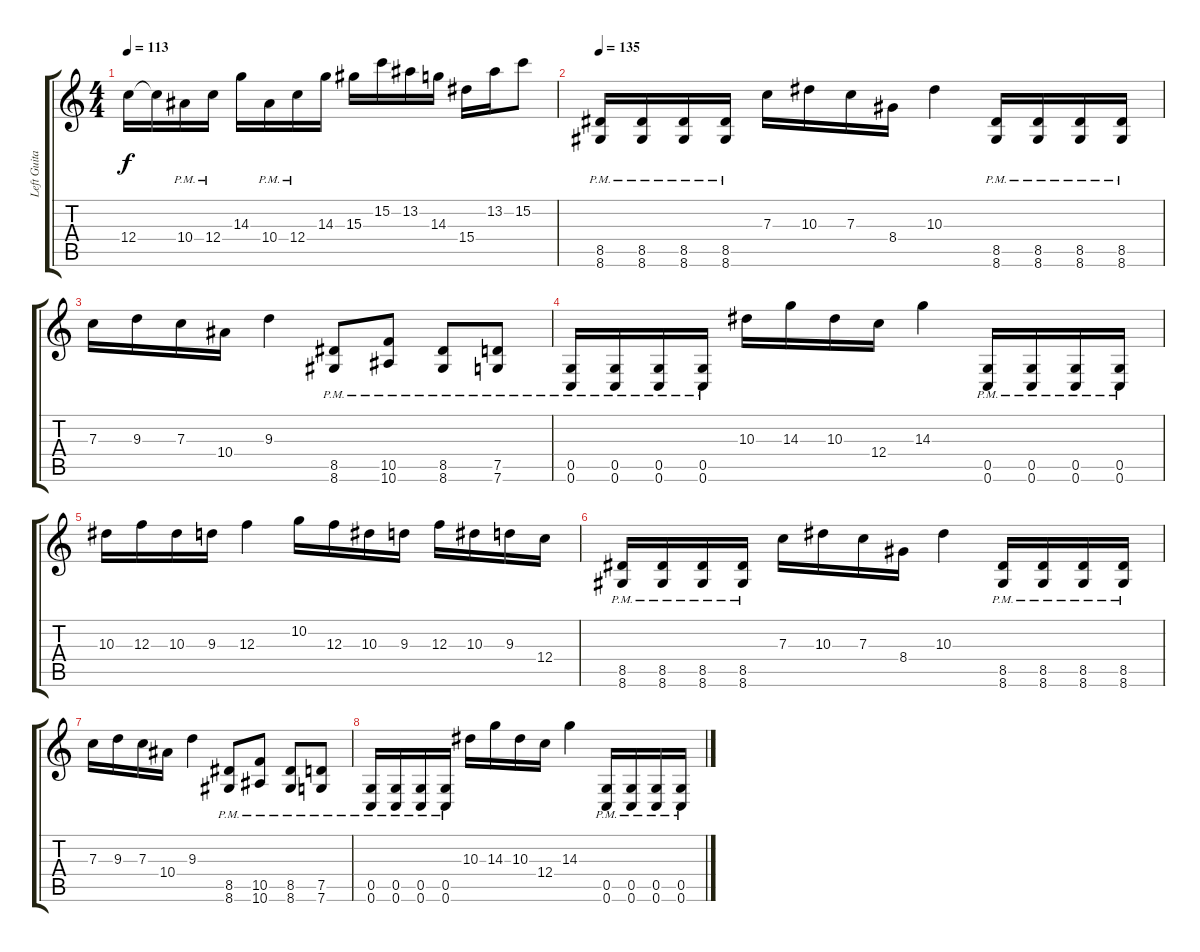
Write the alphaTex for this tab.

\track ("Left Guitar" "Left Guita") {instrument distortionguitar}
\staff {score tabs}
\tuning (D4 A3 F3 C3 G2 C2) {hide}
\ts (4 4)
\tempo 113
\clef g2
\ks c
12.4.16{dy f} 12.4{t}.16 10.4{pm}.16 12.4{pm}.16 14.3.16 10.4{pm}.16 12.4{pm}.16 14.3.16 15.3.16 15.2.16 13.2.16 14.3.16 15.4.16 13.2.16 15.2.8 |
\tempo 135
(8.5{pm} 8.6{pm}).16 (8.5{pm} 8.6{pm}).16 (8.5{pm} 8.6{pm}).16 (8.5{pm} 8.6{pm}).16 7.3.16 10.3.16 7.3.16 8.4.16 10.3.4 (8.5{pm} 8.6{pm}).16 (8.5{pm} 8.6{pm}).16 (8.5{pm} 8.6{pm}).16 (8.5{pm} 8.6{pm}).16 |
7.3.16 9.3.16 7.3.16 10.4.16 9.3.4 (8.5{pm} 8.6{pm}).8 (10.5{pm} 10.6{pm}).8 (8.5{pm} 8.6{pm}).8 (7.5{pm} 7.6{pm}).8 |
(0.5{pm} 0.6{pm}).16 (0.5{pm} 0.6{pm}).16 (0.5{pm} 0.6{pm}).16 (0.5{pm} 0.6{pm}).16 10.3.16 14.3.16 10.3.16 12.4.16 14.3.4 (0.5{pm} 0.6{pm}).16 (0.5{pm} 0.6{pm}).16 (0.5{pm} 0.6{pm}).16 (0.5{pm} 0.6{pm}).16 |
10.3.16 12.3.16 10.3.16 9.3.16 12.3.4 10.2.16 12.3.16 10.3.16 9.3.16 12.3.16 10.3.16 9.3.16 12.4.16 |
(8.5{pm} 8.6{pm}).16 (8.5{pm} 8.6{pm}).16 (8.5{pm} 8.6{pm}).16 (8.5{pm} 8.6{pm}).16 7.3.16 10.3.16 7.3.16 8.4.16 10.3.4 (8.5{pm} 8.6{pm}).16 (8.5{pm} 8.6{pm}).16 (8.5{pm} 8.6{pm}).16 (8.5{pm} 8.6{pm}).16 |
7.3.16 9.3.16 7.3.16 10.4.16 9.3.4 (8.5{pm} 8.6{pm}).8 (10.5{pm} 10.6{pm}).8 (8.5{pm} 8.6{pm}).8 (7.5{pm} 7.6{pm}).8 |
(0.5{pm} 0.6{pm}).16 (0.5{pm} 0.6{pm}).16 (0.5{pm} 0.6{pm}).16 (0.5{pm} 0.6{pm}).16 10.3.16 14.3.16 10.3.16 12.4.16 14.3.4 (0.5{pm} 0.6{pm}).16 (0.5{pm} 0.6{pm}).16 (0.5{pm} 0.6{pm}).16 (0.5{pm} 0.6{pm}).16
